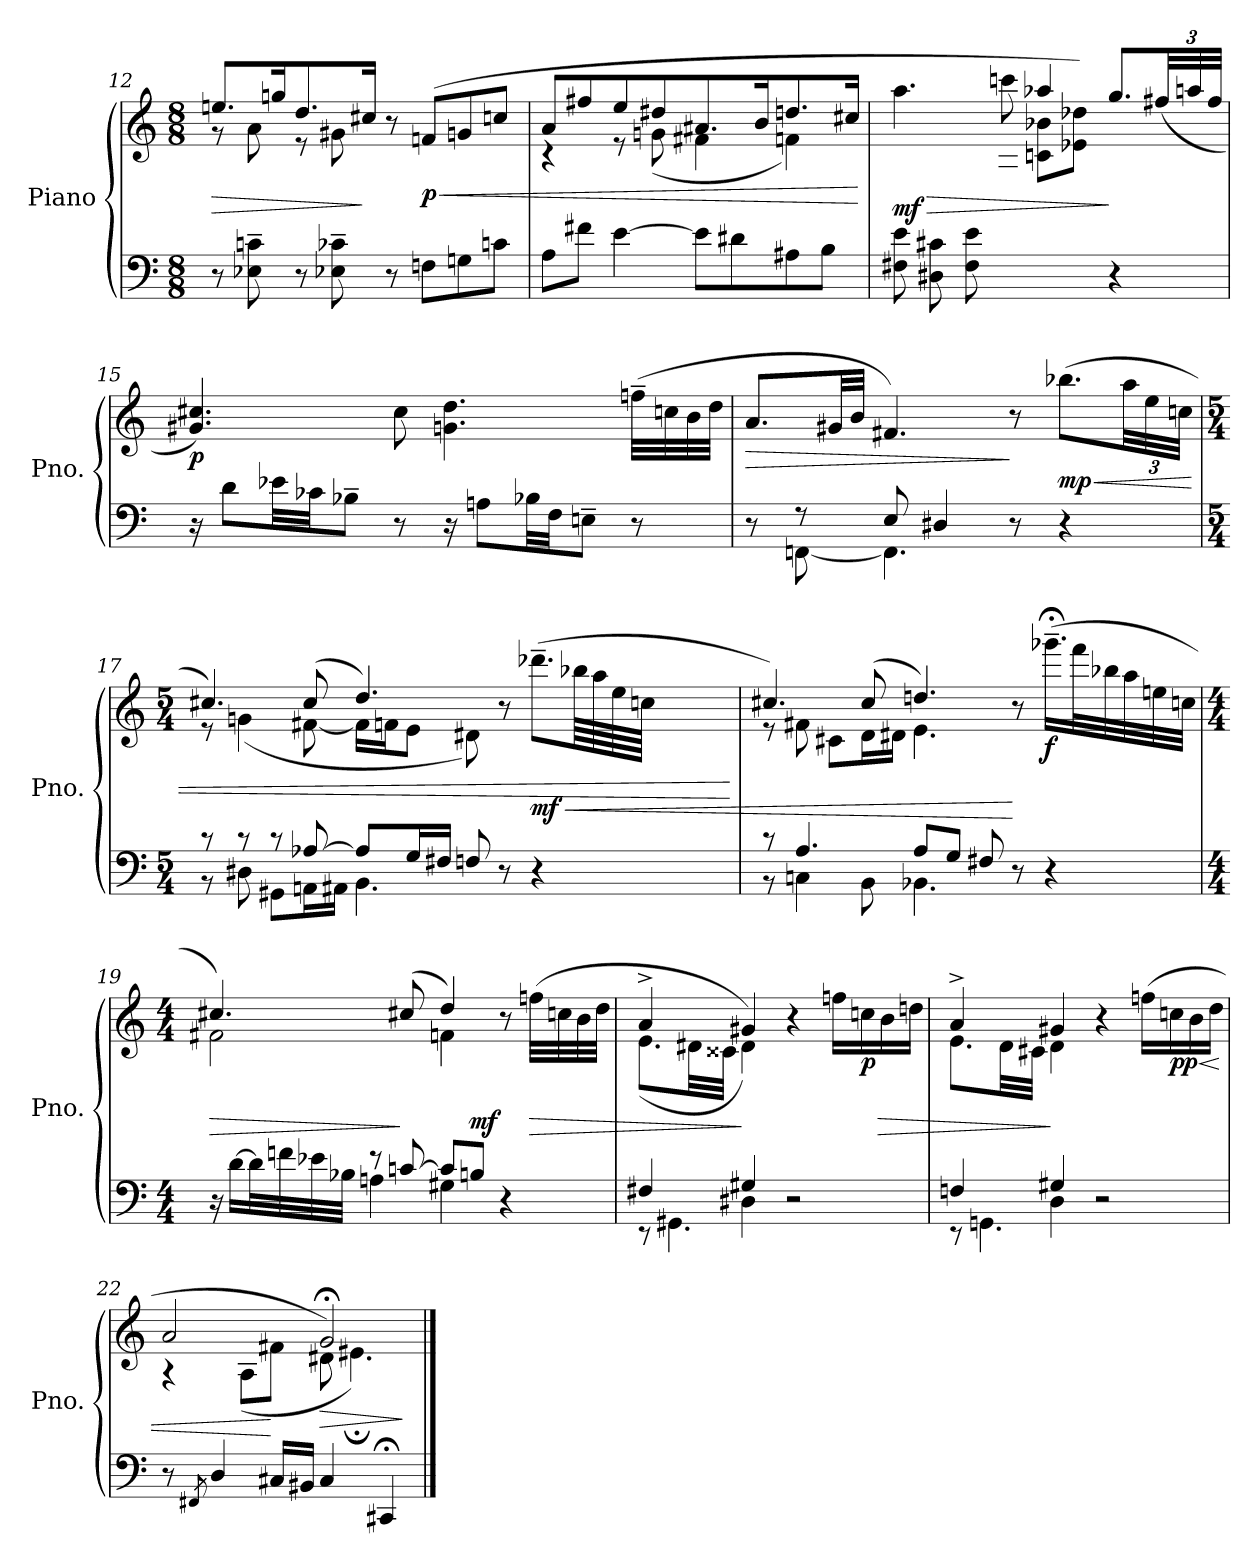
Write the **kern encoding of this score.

**kern	**kern	**dynam
*part1	*part1	*part1
*staff2	*staff1	*staff1/2
*I"Piano	*	*
*I'Pno.	*	*
!!LO:PB:g=z
*clefF4	*clefG2	*
*k[]	*k[]	*
*M8/8	*M8/8	*
=12	=12	=12
!	!	!LO:HP:b
*	*^	*
8r	8.een/L	8r	>
8E-X\~ 8cn\~	.	8a\	.
.	16ggn/K	.	.
8r	8.dd/	8r	.
8E-X\~ 8c-X\~	.	8g#X\	.
.	16cc#X/Jk	.	]
8r	8r	2ryy	.
!	!	!	!LO:HP:b
!	!	!	!LO:DY:n=1:b
8Fn\L	(>8fn/L	.	< p
8Gn\	8gn/	.	.
8cn\J	8ccn/J	.	.
=13	=13	=13	=13
8A\L	8a/L	4r	.
8f#X\J	8ff#X/	.	.
[4e\	8ee/	8r	.
.	8dd#X/	(<8gn\	.
8e\L]	8.a#X/	4f#X\	.
(<8d#X\	.	.	.
.	16b/K	.	.
8A#X\	8.ddn/	4fn\)	.
8B\J	.	.	.
.	16cc#X/Jk	.	.
*	*v	*v	*
.	.	[
!!LO:LB:g=z
=14	=14	=14
!	!	!LO:HP:b
*	*^	*
!	!	!	!LO:DY:n=1:b
8F#X\ 8e\L	4.aa\	4.ryy	> mf
8D#X\ 8c#X\	.	.	.
8F#\ 8e\	.	.	.
4.ryy	8cccn\	8A\ 8g\J	.
.	4aa-X/	8cn\ 8b-X\L	.
.	.	8e-X\ 8dd-X\J)	.
4r	8.gg/L)	4ryy	]
*	*Xbrackettup	*	*
.	(>48ff#X/LL	.	.
.	48aan/	.	.
.	48ff#/JJJ	.	.
*	*v	*v	*
=15	=15	=15
!	!	!LO:DY:b
16r	4.g#X/ 4.cc#X/)	p
8d\L	.	.
32e-X\LL	.	.
32c-X\JJ	.	.
8B-X~\J	.	.
8r	8cc#\	.
16r	4.gn\ 4.dd\	.
8An\L	.	.
32B-X\LL	.	.
32F\JJ	.	.
8En~\J	.	.
8r	(>32ffn~\LLL	.
.	32ccn\	.
.	32b\	.
.	32dd\JJJ	.
!!LO:LB:g=z
=16	=16	=16
*^	*	*
!	!	!	!LO:HP:b
8r	8ryy	8.a/L	>
8r	[8FFn\	.	.
.	.	32g#X/LL	.
.	.	32b/JJJ	.
8E/	4.FF\]	4.f#X/)	.
4D#X/	.	.	.
8r	4.ryy	8r	]
!	!	!	!LO:HP:b
!	!	!	!LO:DY:n=1:b
4r	.	(>8.bb-X\L	< mp
.	.	48aa\LL	.
.	.	48ee\	.
.	.	48ccn\JJJ	.
=17	=17	=17	=17
*M5/4	*	*M5/4	*
*	*	*^	*
8r	8r	4.cc#X/)	8r	.
8r	(<8D#X\	.	(<4gn\	.
8r	8GG#X\L	.	.	.
[8A-X/	16AAn\L	(>8cc#/	[8f#X\	.
.	16AA#X\JJ	.	.	.
8A-/L]	4.BB\	4.dd/)	16f#\LL]	.
.	.	.	16fn\J	.
16G/L	.	.	8e\J	.
16F#X/JJ	.	.	.	.
8Fn/	.	.	8d#X\)	.
8r	4.ryy	8r	4.ryy	.
!	!	!	!	!LO:HP:n=1:b
!	!	!	!	!LO:DY:n=1:b
4r	.	(>8.ddd-X~\L	.	[ < mf
.	.	64bb-X\LLL	.	.
.	.	64aa\	.	.
.	.	64ee\	.	.
.	.	64ccn\JJJJ	.	.
!!LO:LB:g=z	!!
=18	=18	=18	=18	=18
8r	8r	4.cc#X/)	8r	.
4.A/	(<4Cn\	.	8f#X\	.
.	.	.	8c#X\L	.
.	8BB\	(>8cc#/	16d\L	.
.	.	.	16d#X\JJ	.
8A/L	4.BB-X\	4.ddn/)	4.e\)	.
8G/J	.	.	.	.
8F#X/	.	.	.	.
8r	4.ryy	8r	4.ryy	[
!	!	!	!	!LO:DY:b
4r	.	(>16.ggg-X;<~\LL	.	f
.	.	32fff\L	.	.
.	.	32bb-X\	.	.
.	.	32aa\	.	.
.	.	32een\	.	.
.	.	32ccn\JJJ	.	.
=19	=19	=19	=19	=19
*M4/4	*	*M4/4	*	*
!	!	!	!	!LO:HP:b
16r	4ryy	4.cc#X/)	2f#X\	>
[16d\LL	.	.	.	.
32d\L]	.	.	.	.
32fn\	.	.	.	.
32e-X\	.	.	.	.
32B-X\JJJ	.	.	.	.
8r	4An\	.	.	.
[8cn/	.	(>8cc#X/	.	]
8c/L]	4G#X\	4dd/)	4fn\)	.
!	!	!	!	!LO:DY:a=2
8Bn/J	.	.	.	mf
4r	4ryy	8r	4ryy	.
!	!	!	!	!LO:HP:b
.	.	(>32ffn\LLL	.	>
.	.	32ccn\	.	.
.	.	32b\	.	.
.	.	32dd\JJJ	.	.
!!LO:LB:g=z	!!
=20	=20	=20	=20	=20
*	*^	*	*	*
4F#X/	8r	4ryy	4a^/	(<8.e\L	.
.	4.GG#X\	.	.	.	.
.	.	.	.	32d#X\LL	.
.	.	.	.	32c##X\JJJ	.
4G#X/	.	4D#X\	4g#X/)	4d#\)	]
2r	2ryy	2ryy	4r	2ryy	.
.	.	.	16ffn\LL	.	.
!	!	!	!	!	!LO:HP:b
!	!	!	!	!	!LO:DY:n=1:b
.	.	.	16ccn\	.	> p
.	.	.	16b\	.	.
.	.	.	16ddn\JJ	.	.
=21	=21	=21	=21	=21	=21
4Fn/	8r	4ryy	4a^/	8.e\L	.
.	4.GGn\	.	.	.	.
.	.	.	.	32d\LL	.
.	.	.	.	32c#X\JJJ	.
4G#X/	.	4D\	4g#X/	4d\	]
2r	2ryy	2ryy	4r	2ryy	.
.	.	.	(>16ffn\LL	.	.
!	!	!	!	!	!LO:HP:b
!	!	!	!	!	!LO:DY:n=1:b
.	.	.	16ccn\	.	< pp
.	.	.	16b\	.	.
.	.	.	16dd\JJ	.	.
*v	*v	*v	*	*	*
=22	=22	=22	=22
8r	2a/	4r	.
8qFF#X/	.	.	.
4D/	.	.	.
.	.	(<8A\L	.
16C#X/LL	.	8f#X\J	[
16BB#X/JJ	.	.	.
!	!	!	!LO:HP:b
4C#/	2g;</)	8d#X\	>
.	.	4.e#X;\)	.
4CC#X;</	.	.	.
*	*v	*v	*
.	.	]
==	==	==
*-	*-	*-
